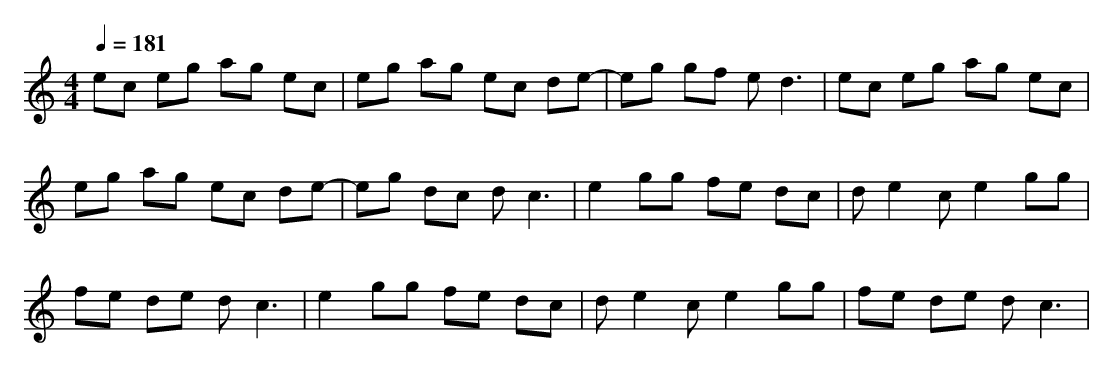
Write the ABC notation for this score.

X:1
T:
M: 4/4
L: 1/8
Q:1/4=181
K:C % 0 sharps
ec eg ag ec|eg ag ec de-|eg gf e2<d2|ec eg ag ec|
eg ag ec de-|eg dc d2<c2|e2 gg fe dc|de2c e2 gg|
fe de d2<c2|e2 gg fe dc|de2c e2 gg|fe de d2<c2|
